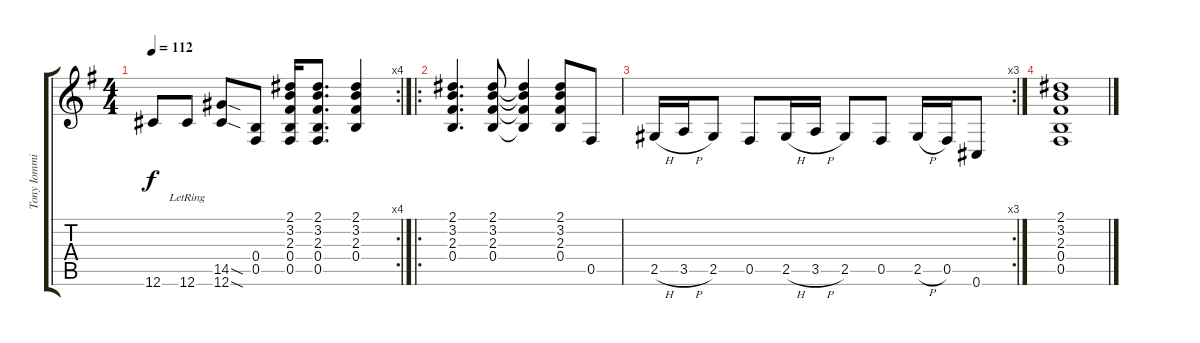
\track ("Tony Iommi" "Tony Iommi") {instrument overdrivenguitar bank 1}
\staff {score tabs}
\tuning (Db4 Ab3 E3 B2 Gb2 Db2) {hide}
\rc 4
\ts (4 4)
\tempo 112
\clef g2
\ks g
12.6{t}.8{dy f} 12.6{lr}.8 (14.5{sod} 12.6{sod}).8 (0.4 0.5).8 (2.1 3.2 2.3 0.4 0.5).16 (2.1 3.2 2.3 0.4 0.5).8{d} (2.1 3.2 2.3 0.4).4 |
\ro
(2.1 3.2 2.3 0.4).4{d} (2.1 3.2 2.3 0.4).8 (2.1{t} 3.2{t} 2.3{t} 0.4{t}).4 (2.1 3.2 2.3 0.4).8 0.5.8 |
\rc 3
2.5{h}.16 3.5{h}.16 2.5.8 0.5.8 2.5{h}.16 3.5{h}.16 2.5.8 0.5.8 2.5{h}.16 0.5.16 0.6.8 |
(2.1 3.2 2.3 0.4 0.5).1
